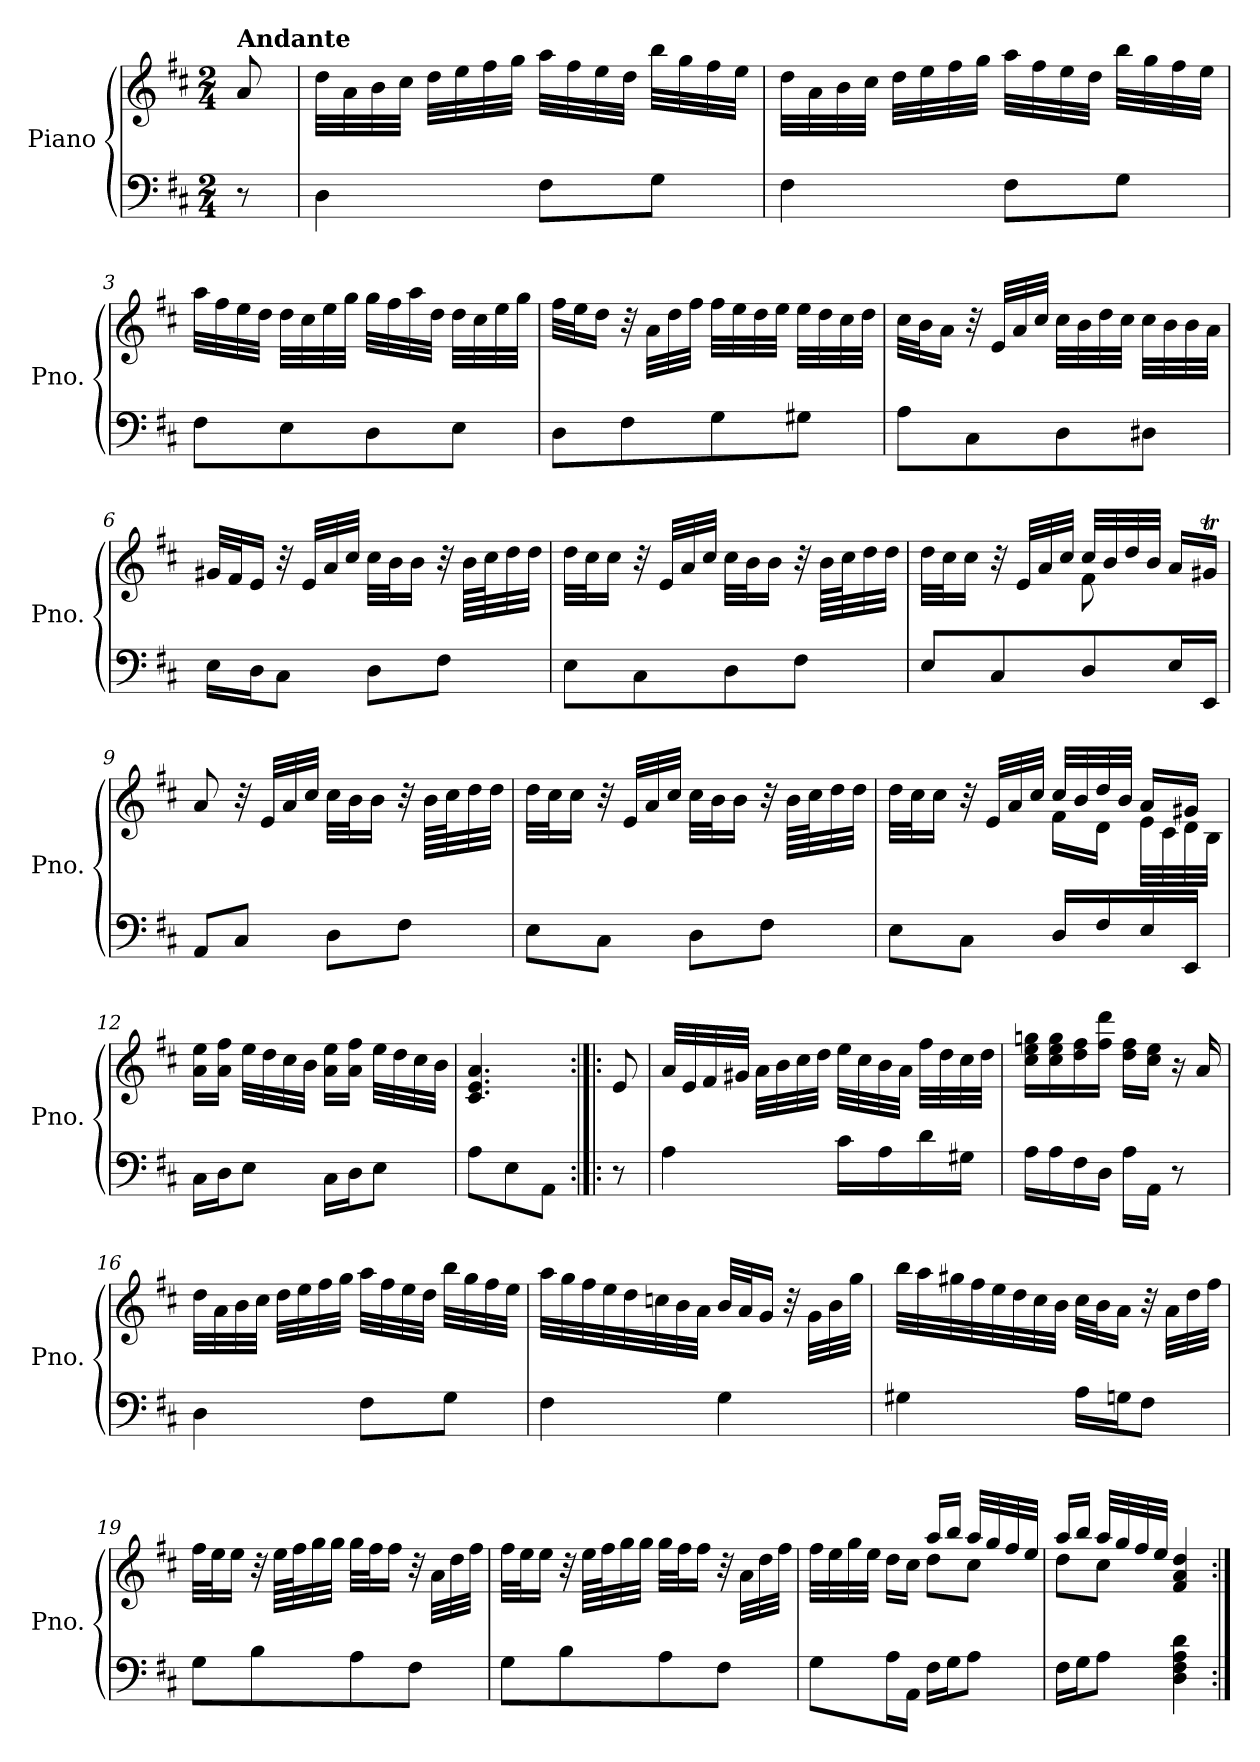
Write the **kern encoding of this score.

**kern	**kern
*part1	*part1
*staff2	*staff1
*I"Piano	*
*I'Pno.	*
*clefF4	*clefG2
*k[f#c#]	*k[f#c#]
*M2/4	*M2/4
=	=
!	!LO:TX:a:B:t=Andante
8r	8a/
=1	=1
4D\	32dd\LLL
.	32a\
.	32b\
.	32cc#\JJJ
.	32dd\LLL
.	32ee\
.	32ff#\
.	32gg\JJJ
8F#\L	32aa\LLL
.	32ff#\
.	32ee\
.	32dd\JJJ
8G\J	32bb\LLL
.	32gg\
.	32ff#\
.	32ee\JJJ
=2	=2
4F#\	32dd\LLL
.	32a\
.	32b\
.	32cc#\JJJ
.	32dd\LLL
.	32ee\
.	32ff#\
.	32gg\JJJ
8F#\L	32aa\LLL
.	32ff#\
.	32ee\
.	32dd\JJJ
8G\J	32bb\LLL
.	32gg\
.	32ff#\
.	32ee\JJJ
!!LO:LB:g=z
=3	=3
8F#\L	32aa\LLL
.	32ff#\
.	32ee\
.	32dd\JJJ
8E\	32dd\LLL
.	32cc#\
.	32ee\
.	32gg\JJJ
8D\	32gg\LLL
.	32ff#\
.	32aa\
.	32dd\JJJ
8E\J	32dd\LLL
.	32cc#\
.	32ee\
.	32gg\JJJ
=4	=4
8D\L	32ff#\LLL
.	32ee\J
.	16dd\JJ
8F#\	32r
.	32a\LLL
.	32dd\
.	32ff#\JJJ
8G\	32ff#\LLL
.	32ee\
.	32dd\
.	32ee\JJJ
8G#X\J	32ee\LLL
.	32dd\
.	32cc#\
.	32dd\JJJ
!!LO:LB:g=z
=5	=5
8A\L	32cc#\LLL
.	32b\J
.	16a\JJ
8C#\	32r
.	32e/LLL
.	32a/
.	32cc#/JJJ
8D\	32cc#\LLL
.	32b\
.	32dd\
.	32cc#\JJJ
8D#X\J	32cc#\LLL
.	32b\
.	32b\
.	32a\JJJ
=6	=6
16E\LL	32g#X/LLL
.	32f#/J
16D\J	16e/JJ
8C#\J	32r
.	32e/LLL
.	32a/
.	32cc#/JJJ
8D\L	32cc#\LLL
.	32b\J
.	16b\JJ
8F#\J	32r
.	64b\LLLL
.	64cc#\J
.	32dd\
.	32dd\JJJ
!!LO:LB:g=z
=7	=7
8E\L	32dd\LLL
.	32cc#\J
.	16cc#\JJ
8C#\	32r
.	32e/LLL
.	32a/
.	32cc#/JJJ
8D\	32cc#\LLL
.	32b\J
.	16b\JJ
8F#\J	32r
.	64b\LLLL
.	64cc#\J
.	32dd\
.	32dd\JJJ
=8	=8
*	*^
8E/L	32dd\LLL	4ryy
.	32cc#\J	.
.	16cc#\JJ	.
8C#/	32r	.
.	32e/LLL	.
.	32a/	.
.	32cc#/JJJ	.
8D/	32cc#/LLL	8f#\
.	32b/	.
.	32dd/	.
.	32b/JJJ	.
16E/L	16a/LL	8ryy
16EE/JJ	16g#Xt/JJ	.
*	*v	*v
!!LO:LB:g=z
=9	=9
8AA/L	8a/
8C#/J	32r
.	32e/LLL
.	32a/
.	32cc#/JJJ
8D\L	32cc#\LLL
.	32b\J
.	16b\JJ
8F#\J	32r
.	64b\LLLL
.	64cc#\J
.	32dd\
.	32dd\JJJ
=10	=10
8E\L	32dd\LLL
.	32cc#\J
.	16cc#\JJ
8C#\J	32r
.	32e/LLL
.	32a/
.	32cc#/JJJ
8D\L	32cc#\LLL
.	32b\J
.	16b\JJ
8F#\J	32r
.	64b\LLLL
.	64cc#\J
.	32dd\
.	32dd\JJJ
!!LO:PB:g=z
=11	=11
*	*^
8E\L	32dd\LLL	4ryy
.	32cc#\J	.
.	16cc#\JJ	.
8C#\J	32r	.
.	32e/LLL	.
.	32a/	.
.	32cc#/JJJ	.
16D/LL	32cc#/LLL	16f#\LL
.	32b/	.
16F#/	32dd/	16d\JJ
.	32b/JJJ	.
16E/	16a/LL	32e\LLL
.	.	32c#\
16EE/JJ	16g#X/JJ	32d\
.	.	32B\JJJ
*	*v	*v
=12	=12
16C#\LL	16a\ 16ee\LL
16D\J	16a\ 16ff#\JJ
8E\J	32ee\LLL
.	32dd\
.	32cc#\
.	32b\JJJ
16C#\LL	16a\ 16ee\LL
16D\J	16a\ 16ff#\JJ
8E\J	32ee\LLL
.	32dd\
.	32cc#\
.	32b\JJJ
=13	=13
8A\L	4.c#/ 4.e/ 4.a/
8E\	.
8AA\J	.
!!LO:LB:g=z
=13X1:|!|:	=13X1:|!|:
8r	8e/
=14	=14
4A\	32a/LLL
.	32e/
.	32f#/
.	32g#X/JJJ
.	32a\LLL
.	32b\
.	32cc#\
.	32dd\JJJ
16c#\LL	32ee\LLL
.	32cc#\
16A\	32b\
.	32a\JJJ
16d\	32ff#\LLL
.	32dd\
16G#X\JJ	32cc#\
.	32dd\JJJ
=15	=15
16A\LL	16cc#\ 16ee\ 16ggn\LL
16A\	16cc#\ 16ee\ 16gg\
16F#\	16dd\ 16ff#\
16D\JJ	16ff#\ 16ddd\JJ
16A\LL	16dd\ 16ff#\LL
16AA\JJ	16cc#\ 16ee\JJ
8r	16r
.	16a/
!!LO:LB:g=z
=16	=16
4D\	32dd\LLL
.	32a\
.	32b\
.	32cc#\JJJ
.	32dd\LLL
.	32ee\
.	32ff#\
.	32gg\JJJ
8F#\L	32aa\LLL
.	32ff#\
.	32ee\
.	32dd\JJJ
8G\J	32bb\LLL
.	32gg\
.	32ff#\
.	32ee\JJJ
=17	=17
4F#\	32aa\LLL
.	32gg\
.	32ff#\
.	32ee\
.	32dd\
.	32ccn\
.	32b\
.	32a\JJJ
4G\	32b/LLL
.	32a/J
.	16g/JJ
.	32r
.	32g\LLL
.	32b\
.	32gg\JJJ
!!LO:LB:g=z
=18	=18
4G#X\	32bb\LLL
.	32aa\
.	32gg#X\
.	32ff#\
.	32ee\
.	32dd\
.	32cc#\
.	32b\JJJ
16A\LL	32cc#\LLL
.	32b\J
16Gn\J	16a\JJ
8F#\J	32r
.	32a\LLL
.	32dd\
.	32ff#\JJJ
=19	=19
8G\L	32ff#\LLL
.	32ee\J
.	16ee\JJ
8B\	32r
.	64ee\LLLL
.	64ff#\J
.	32gg\
.	32gg\JJJ
8A\	32gg\LLL
.	32ff#\J
.	16ff#\JJ
8F#\J	32r
.	32a\LLL
.	32dd\
.	32ff#\JJJ
!!LO:LB:g=z
=20	=20
8G\L	32ff#\LLL
.	32ee\J
.	16ee\JJ
8B\	32r
.	64ee\LLLL
.	64ff#\J
.	32gg\
.	32gg\JJJ
8A\	32gg\LLL
.	32ff#\J
.	16ff#\JJ
8F#\J	32r
.	32a\LLL
.	32dd\
.	32ff#\JJJ
=21	=21
*	*^
8G\L	32ff#\LLL	4ryy
.	32ee\	.
.	32gg\	.
.	32ee\JJJ	.
16A\L	16dd\LL	.
16AA\JJ	16cc#\JJ	.
16F#\LL	16aa/LL	8dd\L
16G\J	16bb/JJ	.
8A\J	32aa/LLL	8cc#\J
.	32gg/	.
.	32ff#/	.
.	32ee/JJJ	.
=22	=22	=22
16F#\LL	16aa/LL	8dd\L
16G\J	16bb/JJ	.
8A\J	32aa/LLL	8cc#\J
.	32gg/	.
.	32ff#/	.
.	32ee/JJJ	.
4D\ 4F#\ 4A\ 4d\	4f#/ 4a/ 4dd/	4ryy
*	*v	*v
=:|!	=:|!
*-	*-
